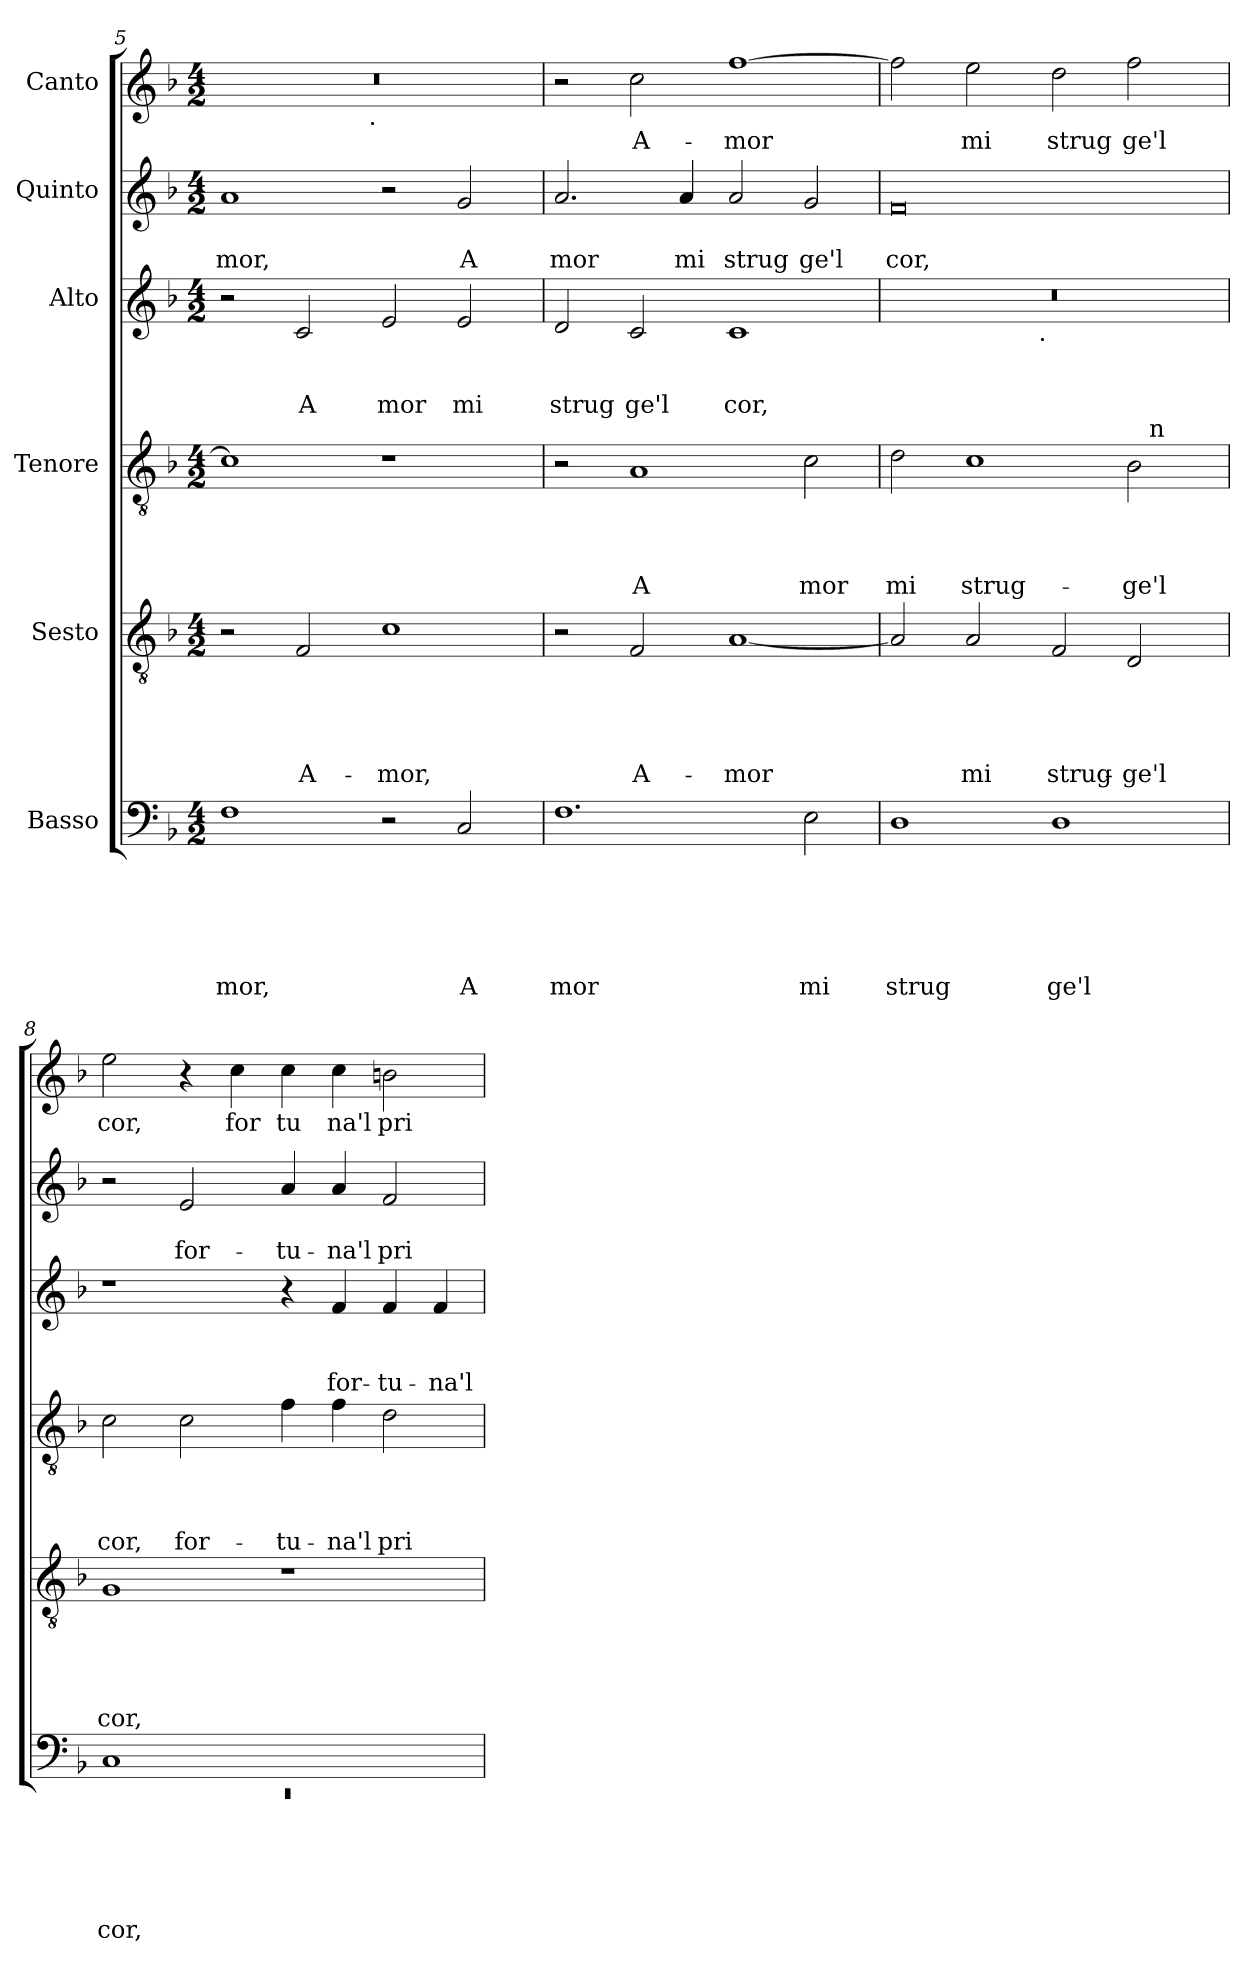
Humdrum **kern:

**kern	**text	**text	**text	**text	**text	**text	**kern	**text	**text	**text	**text	**text	**kern	**text	**text	**text	**text	**kern	**text	**text	**text	**kern	**text	**text	**kern	**text
*part6	*part6	*part6	*part6	*part6	*part6	*part6	*part5	*part5	*part5	*part5	*part5	*part5	*part4	*part4	*part4	*part4	*part4	*part3	*part3	*part3	*part3	*part2	*part2	*part2	*part1	*part1
*staff6	*staff6	*staff6	*staff6	*staff6	*staff6	*staff6	*staff5	*staff5	*staff5	*staff5	*staff5	*staff5	*staff4	*staff4	*staff4	*staff4	*staff4	*staff3	*staff3	*staff3	*staff3	*staff2	*staff2	*staff2	*staff1	*staff1
*I"Basso	*	*	*	*	*	*	*I"Sesto	*	*	*	*	*	*I"Tenore	*	*	*	*	*I"Alto	*	*	*	*I"Quinto	*	*	*I"Canto	*
*clefF4	*	*	*	*	*	*	*clefGv2	*	*	*	*	*	*clefGv2	*	*	*	*	*clefG2	*	*	*	*clefG2	*	*	*clefG2	*
*k[b-]	*	*	*	*	*	*	*k[b-]	*	*	*	*	*	*k[b-]	*	*	*	*	*k[b-]	*	*	*	*k[b-]	*	*	*k[b-]	*
*F:	*	*	*	*	*	*	*F:	*	*	*	*	*	*F:	*	*	*	*	*F:	*	*	*	*F:	*	*	*F:	*
*M4/2	*	*	*	*	*	*	*M4/2	*	*	*	*	*	*M4/2	*	*	*	*	*M4/2	*	*	*	*M4/2	*	*	*M4/2	*
=5	=5	=5	=5	=5	=5	=5	=5	=5	=5	=5	=5	=5	=5	=5	=5	=5	=5	=5	=5	=5	=5	=5	=5	=5	=5	=5
!	!	!	!	!	!	!LO:LY:b	!	!	!	!	!	!	!	!	!	!	!	!	!	!	!	!	!	!LO:LY:b	!	!
*	*	*	*	*	*	*	*	*	*	*	*	*	*	*	*	*	*	*	*	*	*	*	*	*	*^	*
1F	.	.	.	.	.	mor,	2r	.	.	.	.	.	1c]	.	.	.	.	2r	.	.	.	1a	.	mor,	0r	2ryy	.
!	!	!	!	!	!	!	!	!	!	!	!	!LO:LY:b	!	!	!	!	!	!	!	!	!LO:LY:b	!	!	!	!	!	!
.	.	.	.	.	.	.	2F/	.	.	.	.	A-	.	.	.	.	.	2c/	.	.	A	.	.	.	.	4...ryy	.
!	!	!	!	!	!	!	!	!	!	!	!	!	!	!	!	!	!	!	!	!	!	!	!	!	!	!LO:TX:b:t=.	!
.	.	.	.	.	.	.	.	.	.	.	.	.	.	.	.	.	.	.	.	.	.	.	.	.	.	1ryy	.
!	!	!	!	!	!	!	!	!	!	!	!	!LO:LY:b	!	!	!	!	!	!	!	!	!LO:LY:b	!	!	!	!	!	!
2r	.	.	.	.	.	.	1c	.	.	.	.	-mor,	1r	.	.	.	.	2e/	.	.	mor	2r	.	.	.	.	.
!	!	!	!	!	!	!LO:LY:b	!	!	!	!	!	!	!	!	!	!	!	!	!	!	!LO:LY:b	!	!	!LO:LY:b	!	!	!
2C/	.	.	.	.	.	A	.	.	.	.	.	.	.	.	.	.	.	2e/	.	.	mi	2g/	.	A	.	.	.
.	.	.	.	.	.	.	.	.	.	.	.	.	.	.	.	.	.	.	.	.	.	.	.	.	.	32ryy	.
=6	=6	=6	=6	=6	=6	=6	=6	=6	=6	=6	=6	=6	=6	=6	=6	=6	=6	=6	=6	=6	=6	=6	=6	=6	=6	=6	=6
!	!	!	!	!	!	!LO:LY:b	!	!	!	!	!	!	!	!	!	!	!	!	!	!	!LO:LY:b	!	!	!LO:LY:b	!	!	!
*	*	*	*	*	*	*	*	*	*	*	*	*	*	*	*	*	*	*	*	*	*	*	*	*	*v	*v	*
1.F	.	.	.	.	.	mor	2r	.	.	.	.	.	2r	.	.	.	.	2d/	.	.	strug	2.a/	.	mor	2r	.
!	!	!	!	!	!	!	!	!	!	!	!	!LO:LY:b	!	!	!	!	!LO:LY:b	!	!	!	!LO:LY:b	!	!	!	!	!LO:LY:b
.	.	.	.	.	.	.	2F/	.	.	.	.	A-	1A	.	.	.	A	2c/	.	.	ge'l	.	.	.	2cc\	A-
!	!	!	!	!	!	!	!	!	!	!	!	!	!	!	!	!	!	!	!	!	!	!	!	!LO:LY:b	!	!
.	.	.	.	.	.	.	.	.	.	.	.	.	.	.	.	.	.	.	.	.	.	4a/	.	mi	.	.
!	!	!	!	!	!	!	!	!	!	!	!	!LO:LY:b	!	!	!	!	!	!	!	!	!LO:LY:b	!	!	!LO:LY:b	!	!LO:LY:b
.	.	.	.	.	.	.	[<1A	.	.	.	.	-mor	.	.	.	.	.	1c	.	.	cor,	2a/	.	strug	[<1ff	-mor
!	!	!	!	!	!	!LO:LY:b	!	!	!	!	!	!	!	!	!	!	!LO:LY:b	!	!	!	!	!	!	!LO:LY:b	!	!
2E\	.	.	.	.	.	mi	.	.	.	.	.	.	2c\	.	.	.	mor	.	.	.	.	2g/	.	ge'l	.	.
!!LO:LB:g=z
=7	=7	=7	=7	=7	=7	=7	=7	=7	=7	=7	=7	=7	=7	=7	=7	=7	=7	=7	=7	=7	=7	=7	=7	=7	=7	=7
!	!	!	!	!	!	!LO:LY:b	!	!	!	!	!	!	!	!	!	!	!LO:LY:b	!	!	!	!	!	!	!LO:LY:b	!	!
*	*	*	*	*	*	*	*	*	*	*	*	*	*^	*	*	*	*	*^	*	*	*	*	*	*	*	*
1D	.	.	.	.	.	strug	2A/]	.	.	.	.	.	2d\	1ryy	.	.	.	mi	0r	2ryy	.	.	.	0f	.	cor,	2ff\]	.
!	!	!	!	!	!	!	!	!	!	!	!	!LO:LY:b	!	!	!	!	!	!LO:LY:b	!	!	!	!	!	!	!	!	!	!LO:LY:b
.	.	.	.	.	.	.	2A/	.	.	.	.	mi	1c	.	.	.	.	strug-	.	4...ryy	.	.	.	.	.	.	2ee\	mi
!	!	!	!	!	!	!	!	!	!	!	!	!	!	!	!	!	!	!	!	!LO:TX:b:t=.	!	!	!	!	!	!	!	!
.	.	.	.	.	.	.	.	.	.	.	.	.	.	.	.	.	.	.	.	1ryy	.	.	.	.	.	.	.	.
!	!	!	!	!	!	!LO:LY:b	!	!	!	!	!	!LO:LY:b	!	!	!	!	!	!	!	!	!	!	!	!	!	!	!	!LO:LY:b
1D	.	.	.	.	.	ge'l	2F/	.	.	.	.	strug-	.	2ryy	.	.	.	.	.	.	.	.	.	.	.	.	2dd\	strug
!	!	!	!	!	!	!	!	!	!	!	!	!LO:LY:b	!	!	!	!	!	!LO:LY:b	!	!	!	!	!	!	!	!	!	!LO:LY:b
.	.	.	.	.	.	.	2D/	.	.	.	.	-ge'l	2B-\	16ryy	.	.	.	-ge'l	.	.	.	.	.	.	.	.	2ff\	ge'l
!	!	!	!	!	!	!	!	!	!	!	!	!	!	!LO:TX:a:t=n	!	!	!	!	!	!	!	!	!	!	!	!	!	!
.	.	.	.	.	.	.	.	.	.	.	.	.	.	4..ryy	.	.	.	.	.	.	.	.	.	.	.	.	.	.
.	.	.	.	.	.	.	.	.	.	.	.	.	.	.	.	.	.	.	.	32ryy	.	.	.	.	.	.	.	.
=8	=8	=8	=8	=8	=8	=8	=8	=8	=8	=8	=8	=8	=8	=8	=8	=8	=8	=8	=8	=8	=8	=8	=8	=8	=8	=8	=8	=8
*^	*	*	*	*	*	*	*	*	*	*	*	*	*	*	*	*	*	*	*	*	*	*	*	*	*	*	*	*
!	!LO:N:vis=1	!	!	!	!	!	!LO:LY:b	!	!	!	!	!	!LO:LY:b	!	!	!	!	!	!LO:LY:b	!	!	!	!	!	!	!	!	!	!LO:LY:b
*	*	*	*	*	*	*	*	*	*	*	*	*	*	*v	*v	*	*	*	*	*	*	*	*	*	*	*	*	*	*
*	*	*	*	*	*	*	*	*	*	*	*	*	*	*	*	*	*	*	*v	*v	*	*	*	*	*	*	*	*
1C	0rEE	.	.	.	.	.	cor,	1G	.	.	.	.	cor,	2c\	.	.	.	cor,	1r	.	.	.	2r	.	.	2ee\	cor,
!	!	!	!	!	!	!	!	!	!	!	!	!	!	!	!	!	!	!LO:LY:b	!	!	!	!	!	!	!LO:LY:b	!	!
.	.	.	.	.	.	.	.	.	.	.	.	.	.	2c\	.	.	.	for-	.	.	.	.	2e/	.	for-	4r	.
!	!	!	!	!	!	!	!	!	!	!	!	!	!	!	!	!	!	!	!	!	!	!	!	!	!	!	!LO:LY:b
.	.	.	.	.	.	.	.	.	.	.	.	.	.	.	.	.	.	.	.	.	.	.	.	.	.	4cc\	for
!	!	!	!	!	!	!	!	!	!	!	!	!	!	!	!	!	!	!LO:LY:b	!	!	!	!	!	!	!LO:LY:b	!	!LO:LY:b
1ryy	.	.	.	.	.	.	.	1r	.	.	.	.	.	4f\	.	.	.	-tu-	4r	.	.	.	4a/	.	-tu-	4cc\	tu
!	!	!	!	!	!	!	!	!	!	!	!	!	!	!	!	!	!	!LO:LY:b	!	!	!	!LO:LY:b	!	!	!LO:LY:b	!	!LO:LY:b
.	.	.	.	.	.	.	.	.	.	.	.	.	.	4f\	.	.	.	-na'l	4f/	.	.	for-	4a/	.	-na'l	4cc\	na'l
!	!	!	!	!	!	!	!	!	!	!	!	!	!	!	!	!	!	!LO:LY:b	!	!	!	!LO:LY:b	!	!	!LO:LY:b	!	!LO:LY:b
.	.	.	.	.	.	.	.	.	.	.	.	.	.	2d\	.	.	.	pri-	4f/	.	.	-tu-	2f/	.	pri-	2bn\	pri
!	!	!	!	!	!	!	!	!	!	!	!	!	!	!	!	!	!	!	!	!	!	!LO:LY:b	!	!	!	!	!
.	.	.	.	.	.	.	.	.	.	.	.	.	.	.	.	.	.	.	4f/	.	.	-na'l	.	.	.	.	.
*v	*v	*	*	*	*	*	*	*	*	*	*	*	*	*	*	*	*	*	*	*	*	*	*	*	*	*	*
=	=	=	=	=	=	=	=	=	=	=	=	=	=	=	=	=	=	=	=	=	=	=	=	=	=	=
*-	*-	*-	*-	*-	*-	*-	*-	*-	*-	*-	*-	*-	*-	*-	*-	*-	*-	*-	*-	*-	*-	*-	*-	*-	*-	*-
